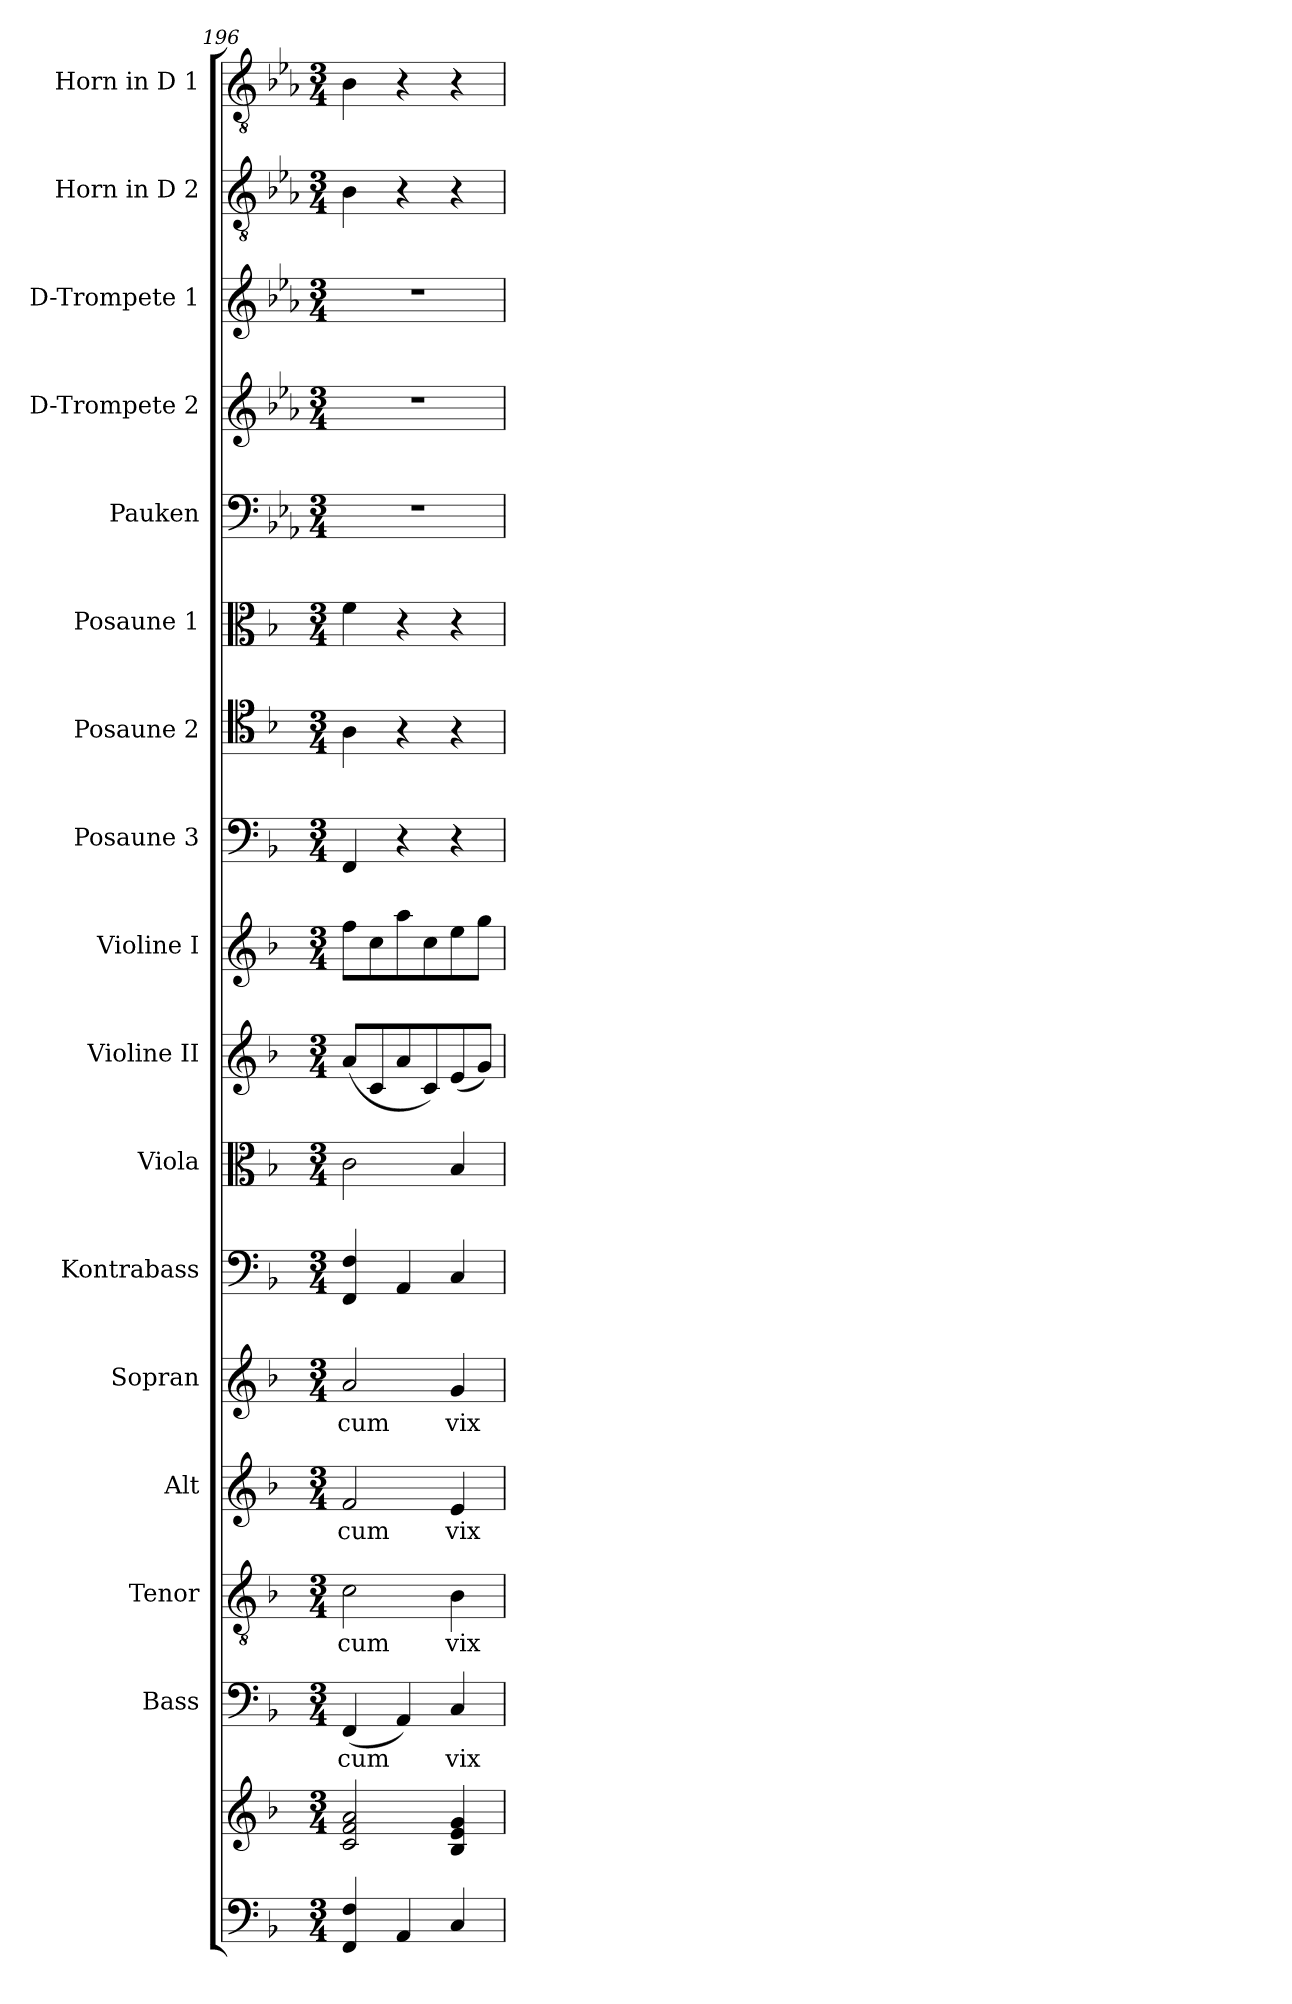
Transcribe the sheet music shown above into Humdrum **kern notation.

**kern	**kern	**kern	**text	**kern	**text	**kern	**text	**kern	**text	**kern	**kern	**kern	**kern	**kern	**kern	**kern	**kern	**kern	**kern	**kern	**kern
*part17	*part17	*part16	*part16	*part15	*part15	*part14	*part14	*part13	*part13	*part12	*part11	*part10	*part9	*part8	*part7	*part6	*part5	*part4	*part3	*part2	*part1
*staff18	*staff17	*staff16	*staff16	*staff15	*staff15	*staff14	*staff14	*staff13	*staff13	*staff12	*staff11	*staff10	*staff9	*staff8	*staff7	*staff6	*staff5	*staff4	*staff3	*staff2	*staff1
*	*	*I"Bass	*	*I"Tenor	*	*I"Alt	*	*I"Sopran	*	*I"Kontrabass	*I"Viola	*I"Violine II	*I"Violine I	*I"Posaune 3	*I"Posaune 2	*I"Posaune 1	*I"Pauken	*I"D-Trompete 2	*I"D-Trompete 1	*I"Horn in D 2	*I"Horn in D 1
*	*	*I'B.	*	*I'T.	*	*I'A.	*	*I'S.	*	*I'Kb.	*I'Vla.	*I'Vl. II	*I'Vl. I	*I'Pos. 3	*I'Pos. 2	*I'Pos. 1	*I'Pk.	*I'D Trp. 2	*I'D Trp. 1	*I'Hrn. 2	*I'Hrn. 1
*clefF4	*clefG2	*clefF4	*	*clefGv2	*	*clefG2	*	*clefG2	*	*clefF4	*clefC3	*clefG2	*clefG2	*clefF4	*clefC4	*clefC3	*clefF4	*clefG2	*clefG2	*clefGv2	*clefGv2
*	*	*	*	*	*	*	*	*	*	*ITrd7c12	*	*	*	*	*	*	*ITrd-1c-2	*ITrd-1c-2	*ITrd-1c-2	*ITrd-1c-2	*ITrd-1c-2
*k[b-]	*k[b-]	*k[b-]	*	*k[b-]	*	*k[b-]	*	*k[b-]	*	*k[b-]	*k[b-]	*k[b-]	*k[b-]	*k[b-]	*k[b-]	*k[b-]	*k[b-]	*k[b-]	*k[b-]	*k[b-]	*k[b-]
*F:	*F:	*F:	*	*F:	*	*F:	*	*F:	*	*F:	*F:	*F:	*F:	*F:	*F:	*F:	*F:	*F:	*F:	*F:	*F:
*M3/4	*M3/4	*M3/4	*	*M3/4	*	*M3/4	*	*M3/4	*	*M3/4	*M3/4	*M3/4	*M3/4	*M3/4	*M3/4	*M3/4	*M3/4	*M3/4	*M3/4	*M3/4	*M3/4
=196	=196	=196	=196	=196	=196	=196	=196	=196	=196	=196	=196	=196	=196	=196	=196	=196	=196	=196	=196	=196	=196
!	!	!	!LO:LY:b	!	!LO:LY:b	!	!LO:LY:b	!	!LO:LY:b	!	!	!	!	!	!	!	!	!	!	!	!
4FF/ 4F/	2c/ 2f/ 2a/	(<4FF/	cum	2c\	cum	2f/	cum	2a/	cum	4FFF/ 4FF/	2c\	(<8a/L	8ff\L	4FF/	4A\	4f\	2.r	2.r	2.r	4c\	4c\
.	.	.	.	.	.	.	.	.	.	.	.	8c/	8cc\	.	.	.	.	.	.	.	.
4AA/	.	4AA/)	.	.	.	.	.	.	.	4AAA/	.	8a/	8aa\	4r	4r	4r	.	.	.	4r	4r
.	.	.	.	.	.	.	.	.	.	.	.	8c/)	8cc\	.	.	.	.	.	.	.	.
!	!	!	!LO:LY:b	!	!LO:LY:b	!	!LO:LY:b	!	!LO:LY:b	!	!	!	!	!	!	!	!	!	!	!	!
4C/	4B-/ 4e/ 4g/	4C/	vix	4B-\	vix	4e/	vix	4g/	vix	4CC/	4B-/	(<8e/	8ee\	4r	4r	4r	.	.	.	4r	4r
.	.	.	.	.	.	.	.	.	.	.	.	8g/J)	8gg\J	.	.	.	.	.	.	.	.
=	=	=	=	=	=	=	=	=	=	=	=	=	=	=	=	=	=	=	=	=	=
*-	*-	*-	*-	*-	*-	*-	*-	*-	*-	*-	*-	*-	*-	*-	*-	*-	*-	*-	*-	*-	*-
